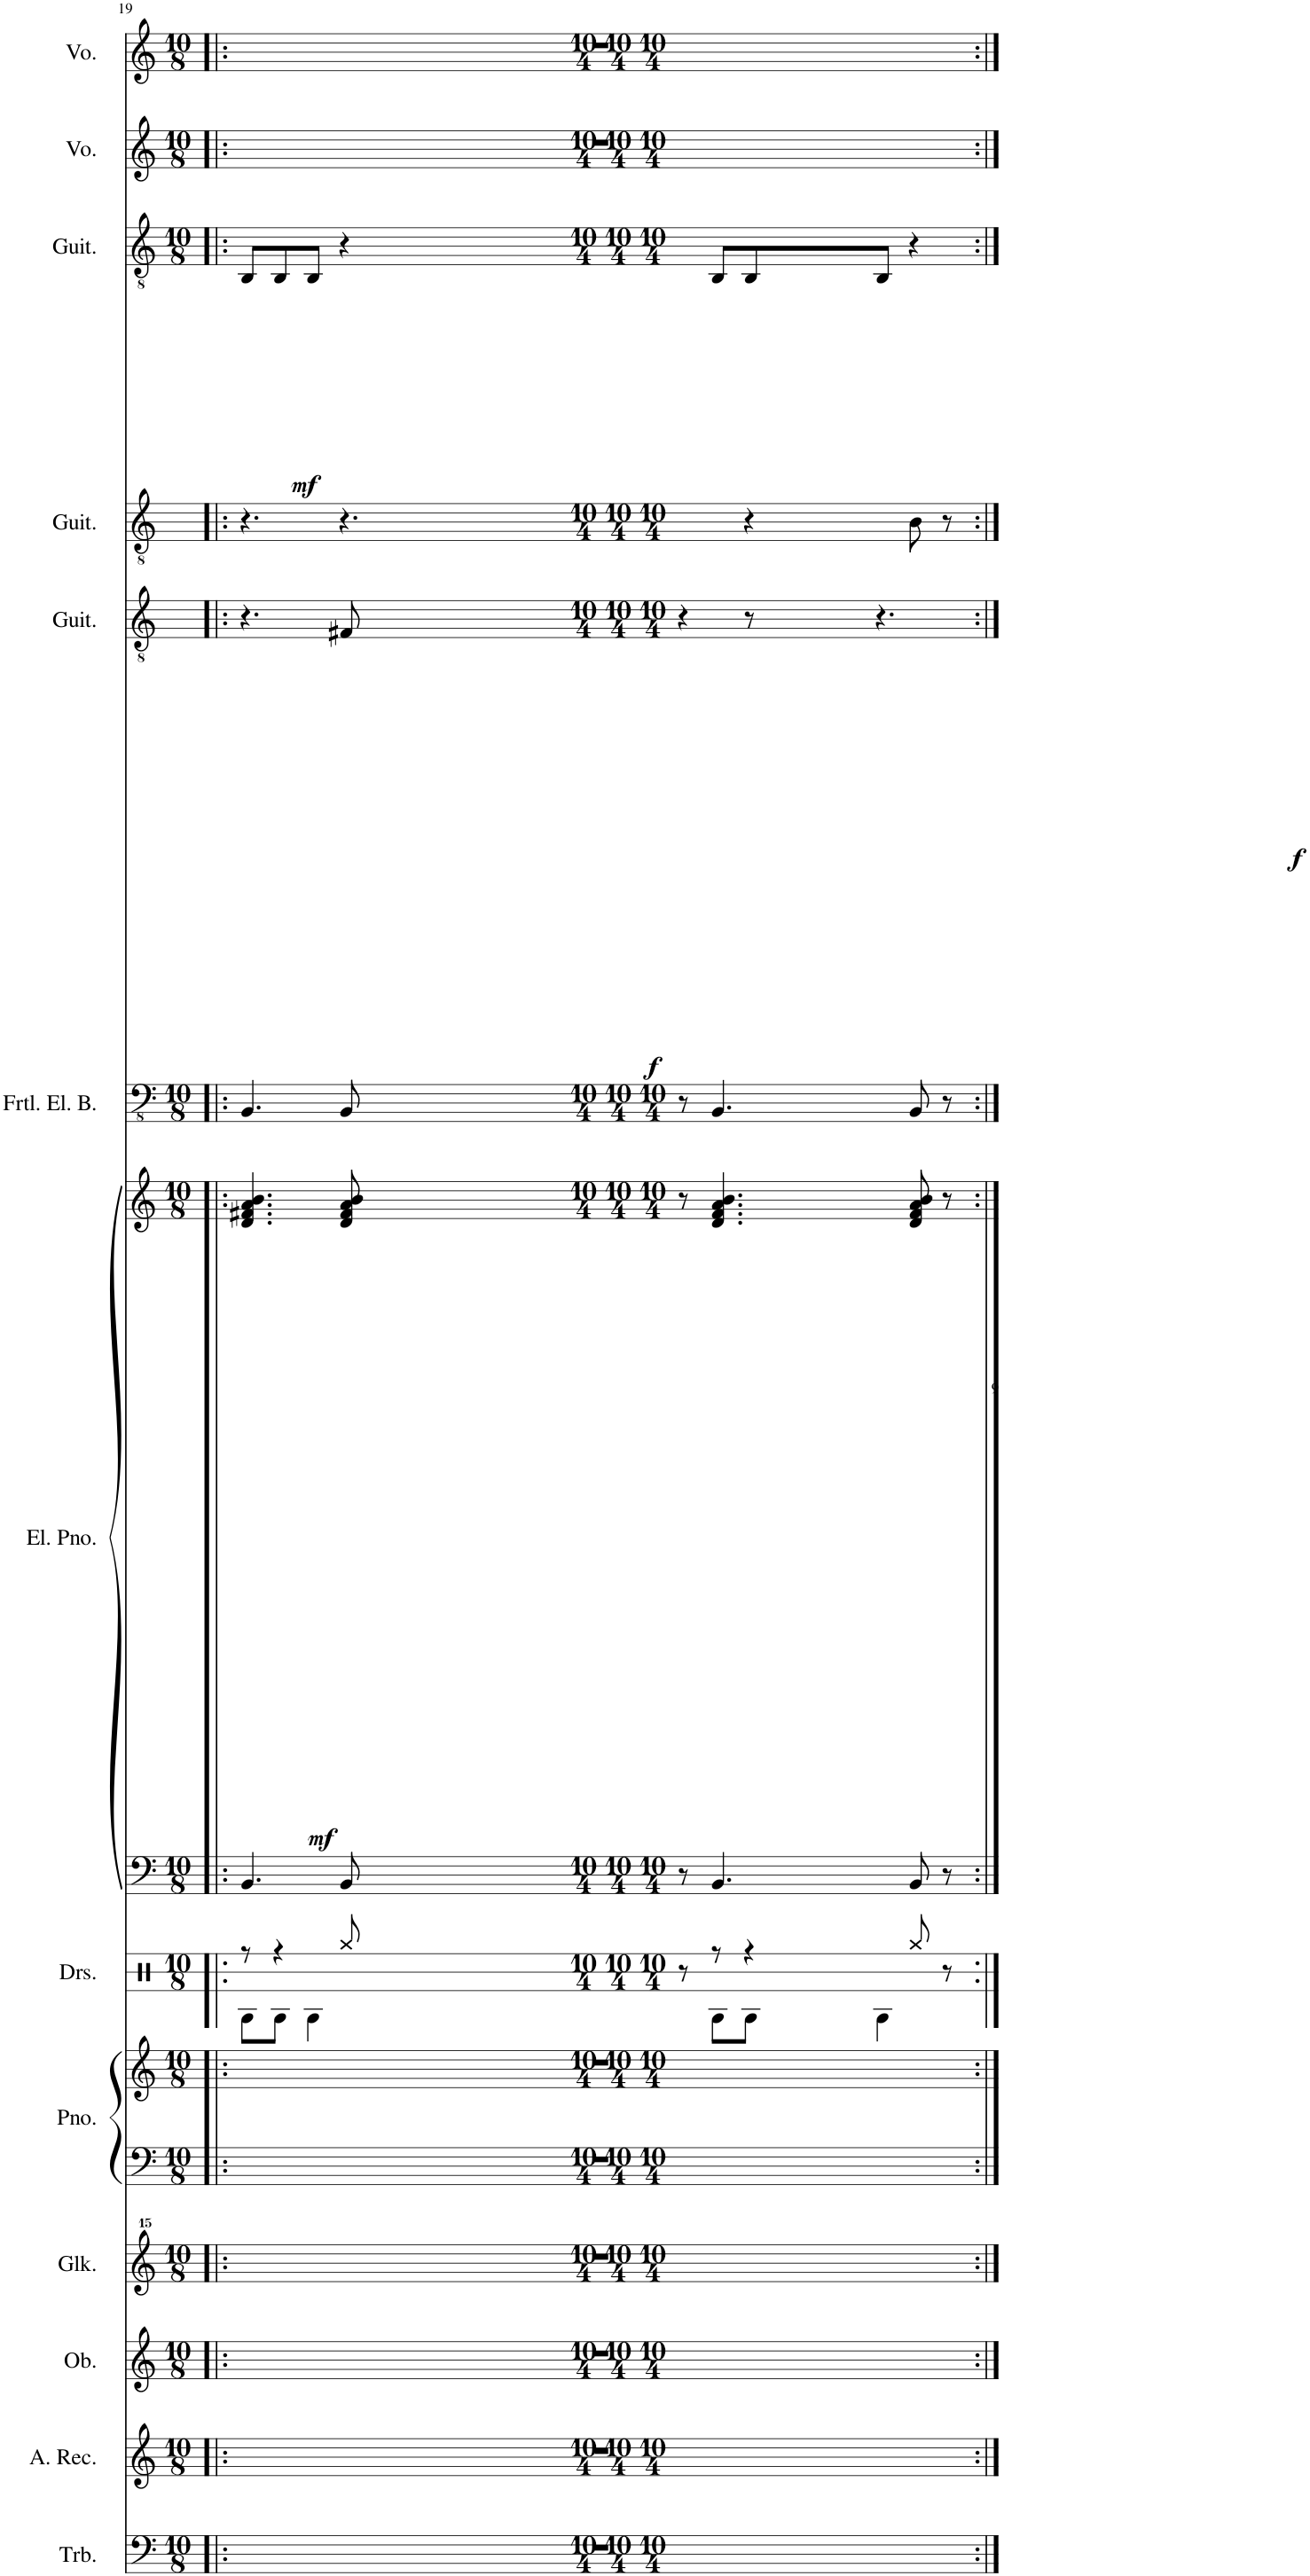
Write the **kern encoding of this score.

**kern	**kern	**kern	**kern	**kern	**kern	**kern	**kern	**kern	**dynam	**kern	**kern	**dynam	**kern	**dynam	**kern	**dynam	**kern	**kern
*part13	*part12	*part11	*part10	*part9	*part9	*part8	*part7	*part7	*part7	*part6	*part5	*part5	*part4	*part4	*part3	*part3	*part2	*part1
*staff15	*staff14	*staff13	*staff12	*staff11	*staff10	*staff9	*staff8	*staff7	*staff7/8	*staff6	*staff5	*staff5	*staff4	*staff4	*staff3	*staff3	*staff2	*staff1
*I"Trombone	*I"Alto Recorder	*I"Oboe	*I"Glockenspiel	*I"Piano	*	*I"Drumset	*I"Electric Piano	*	*	*I"Fretless Electric Bass	*I"Guitar	*	*I"Guitar	*	*I"Guitar	*	*I"Voice	*I"Voice
*I'Trb.	*I'A. Rec.	*I'Ob.	*I'Glk.	*I'Pno.	*	*I'Drs.	*I'El. Pno.	*	*	*I'Frtl. El. B.	*I'Guit.	*	*I'Guit.	*	*I'Guit.	*	*I'Vo.	*I'Vo.
!!LO:PB:g=z
*clefF4	*clefG2	*clefG2	*clefG^^2	*clefF4	*clefG2	*clefX	*clefF4	*clefG2	*	*clefFv4	*clefGv2	*	*clefGv2	*	*clefGv2	*	*clefG2	*clefG2
*k[]	*k[]	*k[]	*k[]	*k[]	*k[]	*k[]	*k[]	*k[]	*	*k[]	*k[]	*	*k[]	*	*k[]	*	*k[]	*k[]
*M10/8	*M10/8	*M10/8	*M10/8	*M10/8	*M10/8	*M10/8	*M10/8	*M10/8	*	*M10/8	*M15/8	*	*M15/8	*	*M10/8	*	*M10/8	*M10/8
=19!|:	=19!|:	=19!|:	=19!|:	=19!|:	=19!|:	=19!|:	=19!|:	=19!|:	=19!|:	=19!|:	=19!|:	=19!|:	=19!|:	=19!|:	=19!|:	=19!|:	=19!|:	=19!|:
*	*	*	*	*	*	*^	*	*	*	*	*	*	*	*	*	*	*	*
!	!	!	!	!	!	!	!	!	!	!LO:DY:b	!	!	!	!	!	!	!LO:DY:b	!	!
4%5r	4%5r	4%5r	4%5r	4%5r	4%5r	8r	8Rd\L	4.BB/	4.d/ 4.f#X/ 4.a/ 4.b/	mf	4.BBB/	4.r	.	4.r	.	8BB/L	mf	4%5r	4%5r
.	.	.	.	.	.	4r	8Rd\J	.	.	.	.	.	.	.	.	8BB/	.	.	.
.	.	.	.	.	.	.	4Rd\	.	.	.	.	.	.	.	.	8BB/J	.	.	.
!	!	!	!	!	!	!	!	!	!	!	!	!	!LO:DY:b	!	!	!	!	!	!
.	.	.	.	.	.	8Ree/	.	8BB/	8d/ 8f#/ 8a/ 8b/	.	8BBB/	8F#X/	f	4.r	.	4r	.	.	.
.	.	.	.	.	.	8r	8ryy	8r	8r	.	8r	4r	.	.	.	.	.	.	.
.	.	.	.	.	.	8r	8Rd\L	4.BB/	4.d/ 4.f#/ 4.a/ 4.b/	.	4.BBB/	.	.	.	.	8BB/L	.	.	.
!	!	!	!	!	!	!	!	!	!	!	!	!	!	!	!LO:DY:b	!	!	!	!
.	.	.	.	.	.	4r	8Rd\J	.	.	.	.	8r	.	4r	f	8BB/	.	.	.
.	.	.	.	.	.	.	4Rd\	.	.	.	.	4.r	.	.	.	8BB/J	.	.	.
.	.	.	.	.	.	8Ree/	.	8BB/	8d/ 8f#/ 8a/ 8b/	.	8BBB/	.	.	8B\	.	4r	.	.	.
.	.	.	.	.	.	8r	8ryy	8r	8r	.	8r	.	.	8r	.	.	.	.	.
*	*	*	*	*	*	*v	*v	*	*	*	*	*	*	*	*	*	*	*	*
=:|!	=:|!	=:|!	=:|!	=:|!	=:|!	=:|!	=:|!	=:|!	=:|!	=:|!	=:|!	=:|!	=:|!	=:|!	=:|!	=:|!	=:|!	=:|!
*-	*-	*-	*-	*-	*-	*-	*-	*-	*-	*-	*-	*-	*-	*-	*-	*-	*-	*-
